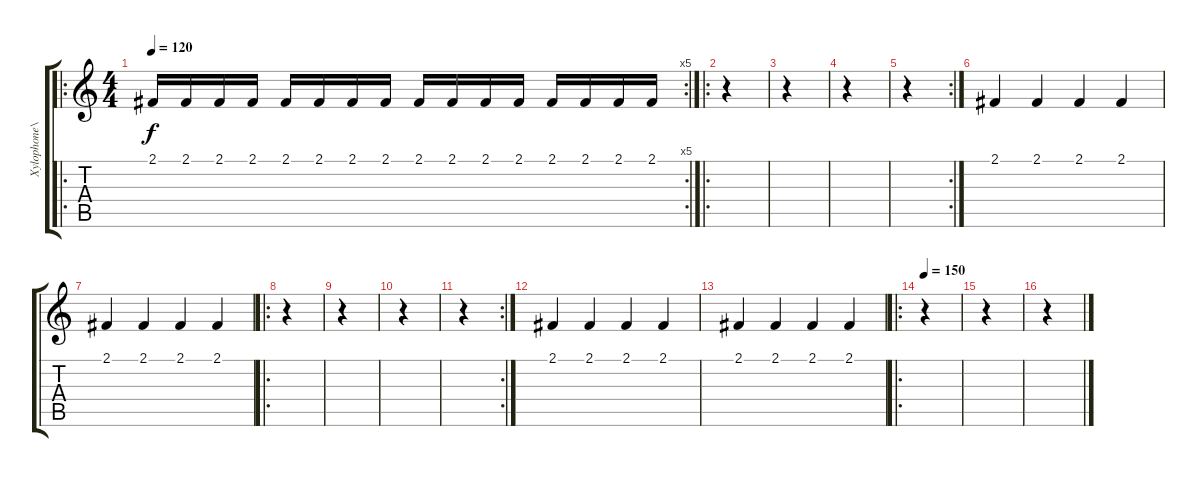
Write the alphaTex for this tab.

\track ("Xylophone\\Elec.Guitar(Tlak)" "Xylophone\\") {instrument xylophone}
\staff {score tabs}
\tuning (E4 B3 G3 E3 A2 E2) {hide}
\ro
\rc 5
\ts (4 4)
\tempo 120
\tempo 170
\tempo 120
\clef g2
\ks c
2.1.16{dy f instrument xylophone} 2.1.16 2.1.16 2.1.16 2.1.16 2.1.16 2.1.16 2.1.16 2.1.16 2.1.16 2.1.16 2.1.16 2.1.16 2.1.16 2.1.16 2.1.16 |
\ro
r.4 |
r.4 |
r.4 |
\rc 2
r.4 |
2.1.4 2.1.4 2.1.4 2.1.4 |
2.1.4 2.1.4 2.1.4 2.1.4 |
\ro
r.4 |
r.4 |
r.4 |
\rc 2
r.4 |
2.1.4 2.1.4 2.1.4 2.1.4 |
2.1.4 2.1.4 2.1.4 2.1.4 |
\ro
\tempo 150
r.4 |
r.4 |
r.4
